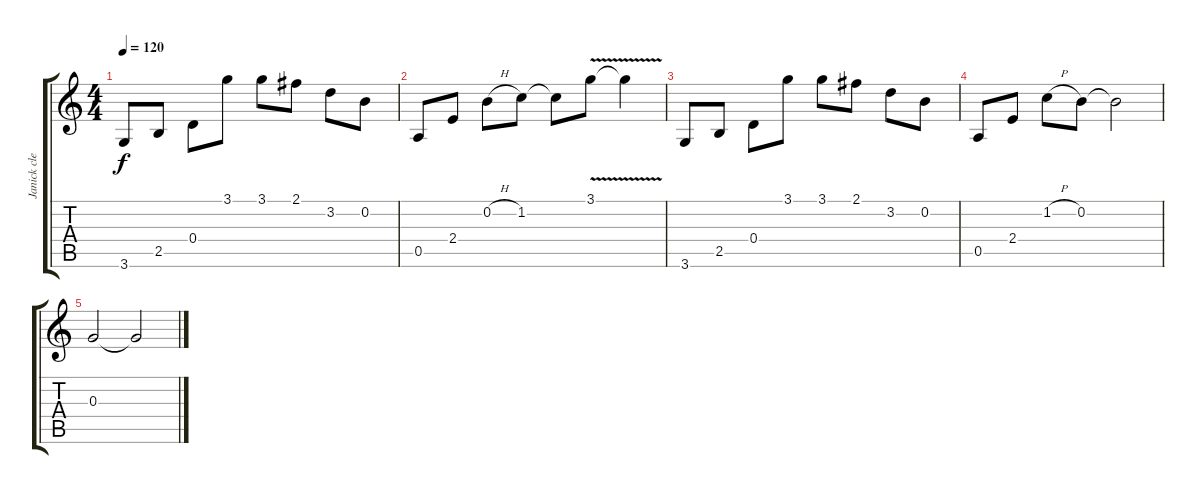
\track ("Janick clean" "Janick cle") {instrument electricguitarclean}
\staff {score tabs}
\tuning (E4 B3 G3 D3 A2 E2) {hide}
\ts (4 4)
\tempo 120
\clef g2
\ks c
3.6.8{dy f} 2.5.8 0.4.8 3.1.8 3.1.8 2.1.8 3.2.8 0.2.8 |
0.5.8 2.4.8 0.2{h}.8 1.2.8 1.2{t}.8 3.1{v}.8 3.1{t}.4 |
3.6.8 2.5.8 0.4.8 3.1.8 3.1.8 2.1.8 3.2.8 0.2.8 |
0.5.8 2.4.8 1.2{h}.8 0.2.8 0.2{t}.2 |
0.3.2 0.3{t}.2
